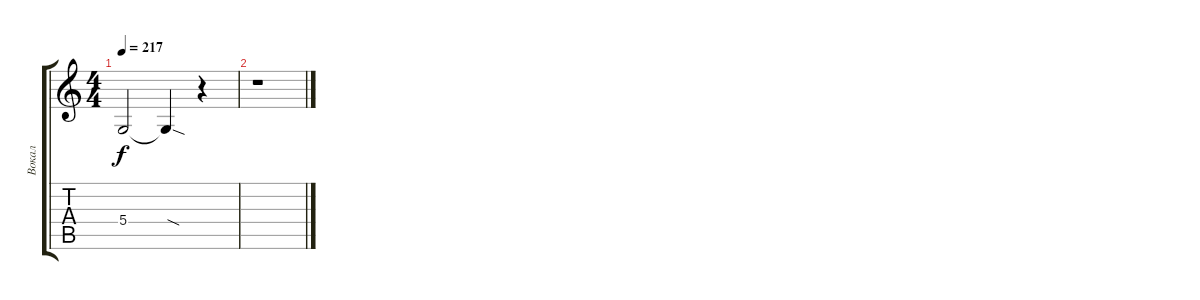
\track ("Вокал" "Вокал") {instrument tenorsax}
\staff {score tabs}
\tuning (E4 B3 G3 D3 A2 E2) {hide}
\ts (4 4)
\tempo 217
\clef g2
\ks c
5.4.2{dy f} 5.4{sod t}.4 r.4 |
r.1
